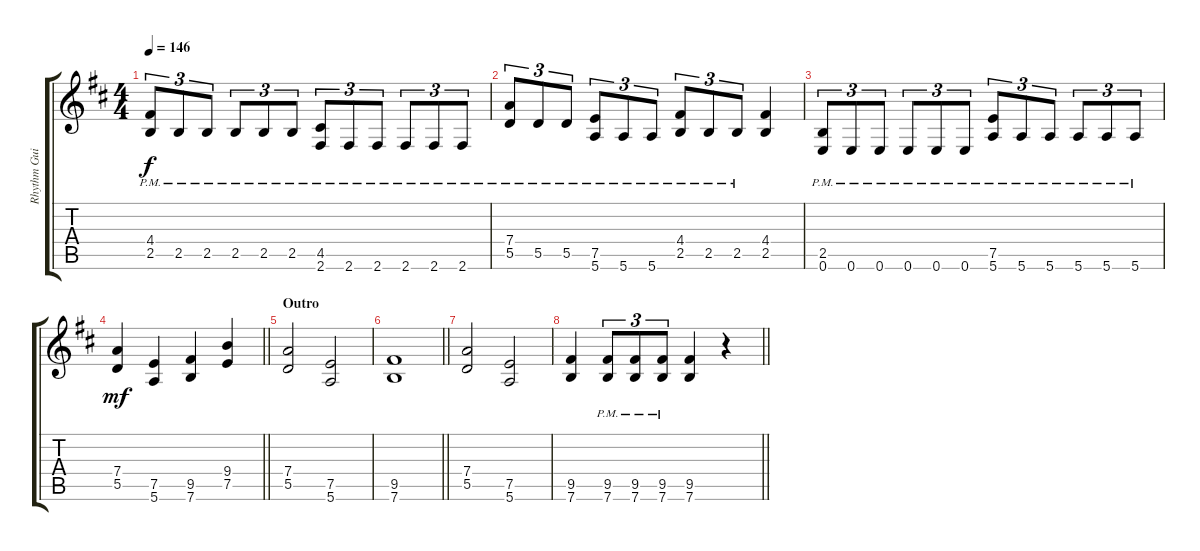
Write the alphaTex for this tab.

\track ("Rhythm Guitar A" "Rhythm Gui") {instrument distortionguitar}
\staff {score tabs}
\tuning (E4 B3 G3 D3 A2 E2) {hide}
\ts (4 4)
\tempo 146
\clef g2
\ks bminor
(4.4{pm} 2.5{pm}).8{tu (3 2) dy f} 2.5{pm}.8{tu (3 2)} 2.5{pm}.8{tu (3 2)} 2.5{pm}.8{tu (3 2)} 2.5{pm}.8{tu (3 2)} 2.5{pm}.8{tu (3 2)} (4.5{pm} 2.6{pm}).8{tu (3 2)} 2.6{pm}.8{tu (3 2)} 2.6{pm}.8{tu (3 2)} 2.6{pm}.8{tu (3 2)} 2.6{pm}.8{tu (3 2)} 2.6{pm}.8{tu (3 2)} |
(7.4{pm} 5.5{pm}).8{tu (3 2)} 5.5{pm}.8{tu (3 2)} 5.5{pm}.8{tu (3 2)} (7.5{pm} 5.6{pm}).8{tu (3 2)} 5.6{pm}.8{tu (3 2)} 5.6{pm}.8{tu (3 2)} (4.4{pm} 2.5{pm}).8{tu (3 2)} 2.5{pm}.8{tu (3 2)} 2.5{pm}.8{tu (3 2)} (4.4 2.5).4 |
(2.5{pm} 0.6{pm}).8{tu (3 2)} 0.6{pm}.8{tu (3 2)} 0.6{pm}.8{tu (3 2)} 0.6{pm}.8{tu (3 2)} 0.6{pm}.8{tu (3 2)} 0.6{pm}.8{tu (3 2)} (7.5{pm} 5.6{pm}).8{tu (3 2)} 5.6{pm}.8{tu (3 2)} 5.6{pm}.8{tu (3 2)} 5.6{pm}.8{tu (3 2)} 5.6{pm}.8{tu (3 2)} 5.6{pm}.8{tu (3 2)} |
\barLineRight lightlight
(7.4 5.5).4{dy mf} (7.5 5.6).4 (9.5 7.6).4 (9.4 7.5).4 |
\section ("" "Outro")
(7.4 5.5).2 (7.5 5.6).2 |
\barLineRight lightlight
(9.5 7.6).1 |
(7.4 5.5).2 (7.5 5.6).2 |
\barLineRight lightlight
(9.5 7.6).4 (9.5{pm} 7.6{pm}).8{tu (3 2)} (9.5{pm} 7.6{pm}).8{tu (3 2)} (9.5{pm} 7.6{pm}).8{tu (3 2)} (9.5 7.6).4 r.4
